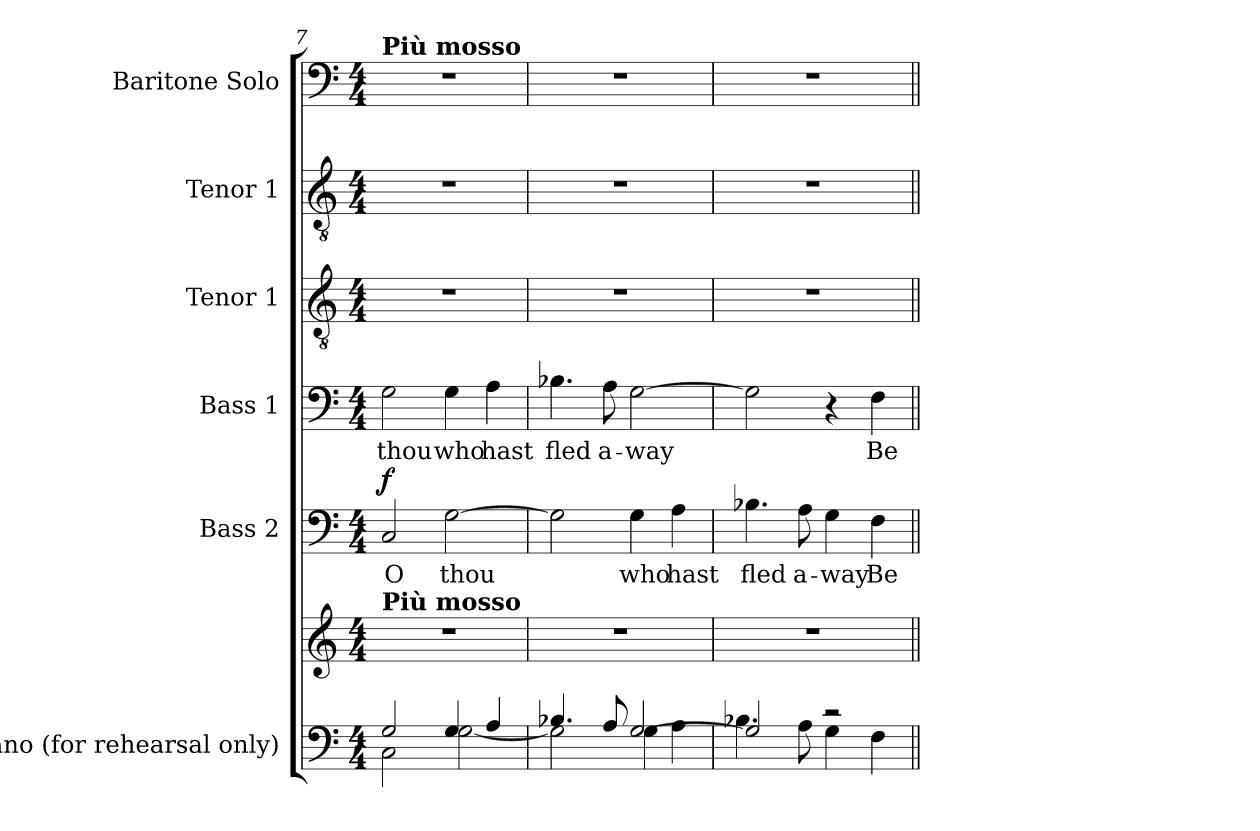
**kern	**kern	**kern	**text	**dynam	**kern	**text	**kern	**kern	**kern
*part6	*part6	*part5	*part5	*part5	*part4	*part4	*part3	*part2	*part1
*staff7	*staff6	*staff5	*staff5	*staff5	*staff4	*staff4	*staff3	*staff2	*staff1
*I"Piano (for rehearsal only)	*	*I"Bass 2	*	*	*I"Bass 1	*	*I"Tenor 1	*I"Tenor 1	*I"Baritone Solo
*I'Pno.	*	*I'B2.	*	*	*I'B1.	*	*I'T2.	*I'T1.	*I'Bar  Solo.
*clefF4	*clefG2	*clefF4	*	*	*clefF4	*	*clefGv2	*clefGv2	*clefF4
*	*	*	*	*	*	*	*ITrd7c12	*ITrd7c12	*
*k[]	*k[]	*k[]	*	*	*k[]	*	*k[]	*k[]	*k[]
*C:	*C:	*C:	*	*	*C:	*	*C:	*C:	*C:
*M4/4	*M4/4	*M4/4	*	*	*M4/4	*	*M4/4	*M4/4	*M4/4
=7	=7	=7	=7	=7	=7	=7	=7	=7	=7
*^	*	*	*	*	*	*	*	*	*
!	!	!	!	!LO:LY:b:color=#000000	!	!	!	!	!	!
!	!	!	!	!	!	!	!	!	!	!LO:TX:a:B:t=Più mosso
!	!	!LO:TX:a:B:t=Più mosso	!	!	!	!	!	!	!	!
!	!	!	!	!	!	!	!LO:LY:b:color=#000000	!	!	!
2Gi/	2Ci\	1r	2Ci/	O	f	2Gi\	thou	1r	1r	1r
!	!	!	!	!LO:LY:b:color=#000000	!	!	!	!	!	!
!	!	!	!	!	!	!	!LO:LY:b:color=#000000	!	!	!
4Gi/	[<2Gi\	.	[>2Gi\	thou	.	4Gi\	who	.	.	.
!	!	!	!	!	!	!	!LO:LY:b:color=#000000	!	!	!
4Ai/	.	.	.	.	.	4Ai\	hast	.	.	.
=8	=8	=8	=8	=8	=8	=8	=8	=8	=8	=8
!	!	!	!	!	!	!	!LO:LY:b:color=#000000	!	!	!
4.B-Xi/	2Gi\]	1r	2Gi\]	.	.	4.B-Xi\	fled	1r	1r	1r
!	!	!	!	!	!	!	!LO:LY:b:color=#000000	!	!	!
8Ai/	.	.	.	.	.	8Ai\	a-	.	.	.
!	!	!	!	!LO:LY:b:color=#000000	!	!	!	!	!	!
!	!	!	!	!	!	!	!LO:LY:b:color=#000000	!	!	!
[>2Gi/	4Gi\	.	4Gi\	who	.	[>2Gi\	-way	.	.	.
!	!	!	!	!LO:LY:b:color=#000000	!	!	!	!	!	!
.	4Ai\	.	4Ai\	hast	.	.	.	.	.	.
=9	=9	=9	=9	=9	=9	=9	=9	=9	=9	=9
!	!	!	!	!LO:LY:b:color=#000000	!	!	!	!	!	!
2Gi/]	4.B-Xi\	1r	4.B-Xi\	fled	.	2Gi\]	.	1r	1r	1r
!	!	!	!	!LO:LY:b:color=#000000	!	!	!	!	!	!
.	8Ai\	.	8Ai\	a-	.	.	.	.	.	.
!	!	!	!	!LO:LY:b:color=#000000	!	!	!	!	!	!
2r	4Gi\	.	4Gi\	-way	.	4r	.	.	.	.
!	!	!	!	!LO:LY:b:color=#000000	!	!	!	!	!	!
!	!	!	!	!	!	!	!LO:LY:b:color=#000000	!	!	!
.	4Fi\	.	4Fi\	Be-	.	4Fi\	Be-	.	.	.
*v	*v	*	*	*	*	*	*	*	*	*
=||	=||	=||	=||	=||	=||	=||	=||	=||	=||
*-	*-	*-	*-	*-	*-	*-	*-	*-	*-
